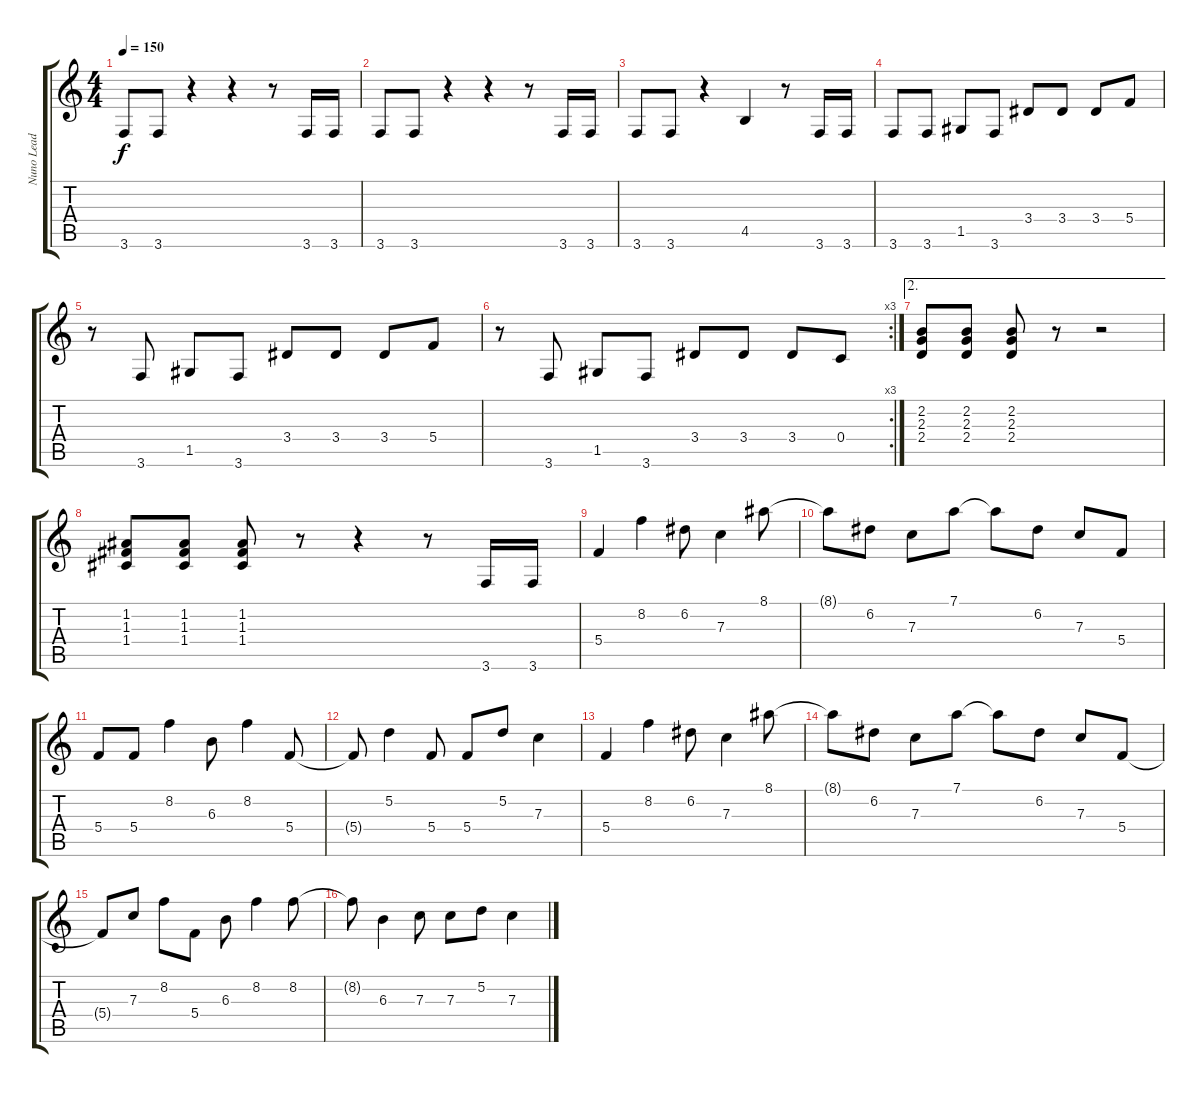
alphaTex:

\track ("Nuno Lead" "Nuno Lead") {instrument distortionguitar}
\staff {score tabs}
\tuning (D4 A3 F3 C3 G2 D2) {hide}
\ts (4 4)
\tempo 150
\clef g2
\ks c
3.6.8{dy f} 3.6.8 r.4 r.4 r.8 3.6.16 3.6.16 |
3.6.8 3.6.8 r.4 r.4 r.8 3.6.16 3.6.16 |
3.6.8 3.6.8 r.4 4.5.4 r.8 3.6.16 3.6.16 |
3.6.8 3.6.8 1.5.8 3.6.8 3.4.8 3.4.8 3.4.8 5.4.8 |
r.8 3.6.8 1.5.8 3.6.8 3.4.8 3.4.8 3.4.8 5.4.8 |
\rc 3
r.8 3.6.8 1.5.8 3.6.8 3.4.8 3.4.8 3.4.8 0.4.8 |
\ae 2
(2.2 2.3 2.4).8 (2.2 2.3 2.4).8 (2.2 2.3 2.4).8 r.8 r.2 |
(1.2 1.3 1.4).8 (1.2 1.3 1.4).8 (1.2 1.3 1.4).8 r.8 r.4 r.8 3.6.16 3.6.16 |
5.4.4 8.2.4 6.2.8 7.3.4 8.1.8 |
8.1{t}.8 6.2.8 7.3.8 7.1.8 7.1{t}.8 6.2.8 7.3.8 5.4.8 |
5.4.8 5.4.8 8.2.4 6.3.8 8.2.4 5.4.8 |
5.4{t}.8 5.2.4 5.4.8 5.4.8 5.2.8 7.3.4 |
5.4.4 8.2.4 6.2.8 7.3.4 8.1.8 |
8.1{t}.8 6.2.8 7.3.8 7.1.8 7.1{t}.8 6.2.8 7.3.8 5.4.8 |
5.4{t}.8 7.3.8 8.2.8 5.4.8 6.3.8 8.2.4 8.2.8 |
8.2{t}.8 6.3.4 7.3.8 7.3.8 5.2.8 7.3.4
